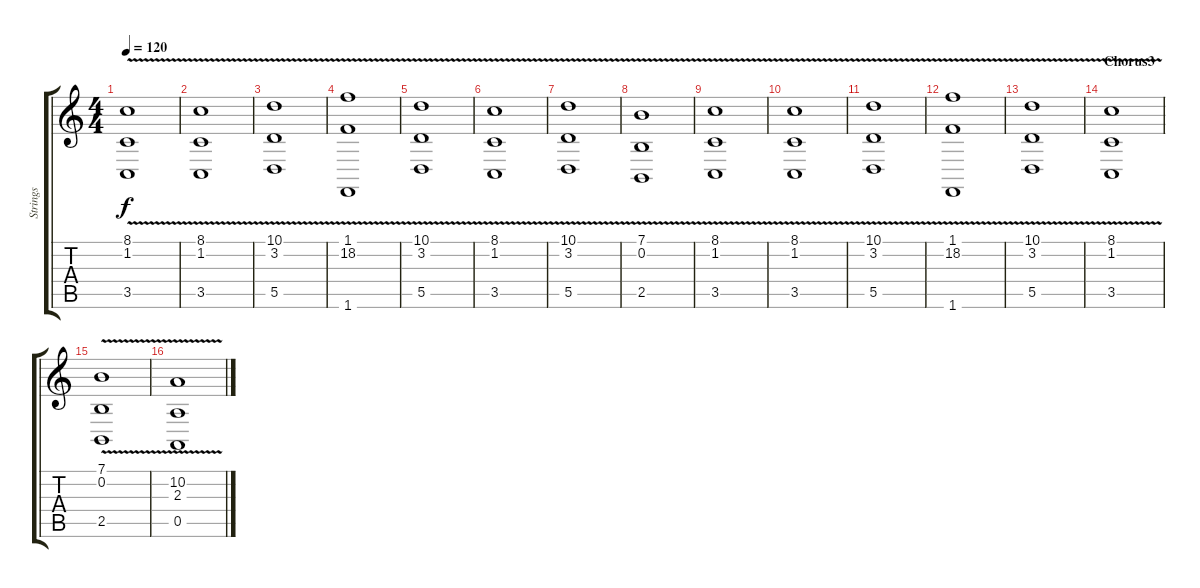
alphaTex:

\track ("Strings" "Strings") {instrument stringensemble2}
\staff {score tabs}
\tuning (E4 B3 G3 D3 A2 E2) {hide}
\ts (4 4)
\tempo 120
\clef g2
\ks c
(8.1{v} 1.2{v} 3.5{v}).1{dy f} |
(8.1{v} 1.2{v} 3.5{v}).1 |
(10.1{v} 3.2{v} 5.5{v}).1 |
(1.1{v} 18.2{v} 1.6{v}).1 |
(10.1{v} 3.2{v} 5.5{v}).1 |
(8.1{v} 1.2{v} 3.5{v}).1 |
(10.1{v} 3.2{v} 5.5{v}).1 |
(7.1{v} 0.2{v} 2.5{v}).1 |
(8.1{v} 1.2{v} 3.5{v}).1 |
(8.1{v} 1.2{v} 3.5{v}).1 |
(10.1{v} 3.2{v} 5.5{v}).1 |
(1.1{v} 18.2{v} 1.6{v}).1 |
(10.1{v} 3.2{v} 5.5{v}).1 |
\section ("" "Chorus3")
(8.1{v} 1.2{v} 3.5{v}).1 |
(7.1{v} 0.2{v} 2.5{v}).1 |
(10.2{v} 2.3{v} 0.5{v}).1
